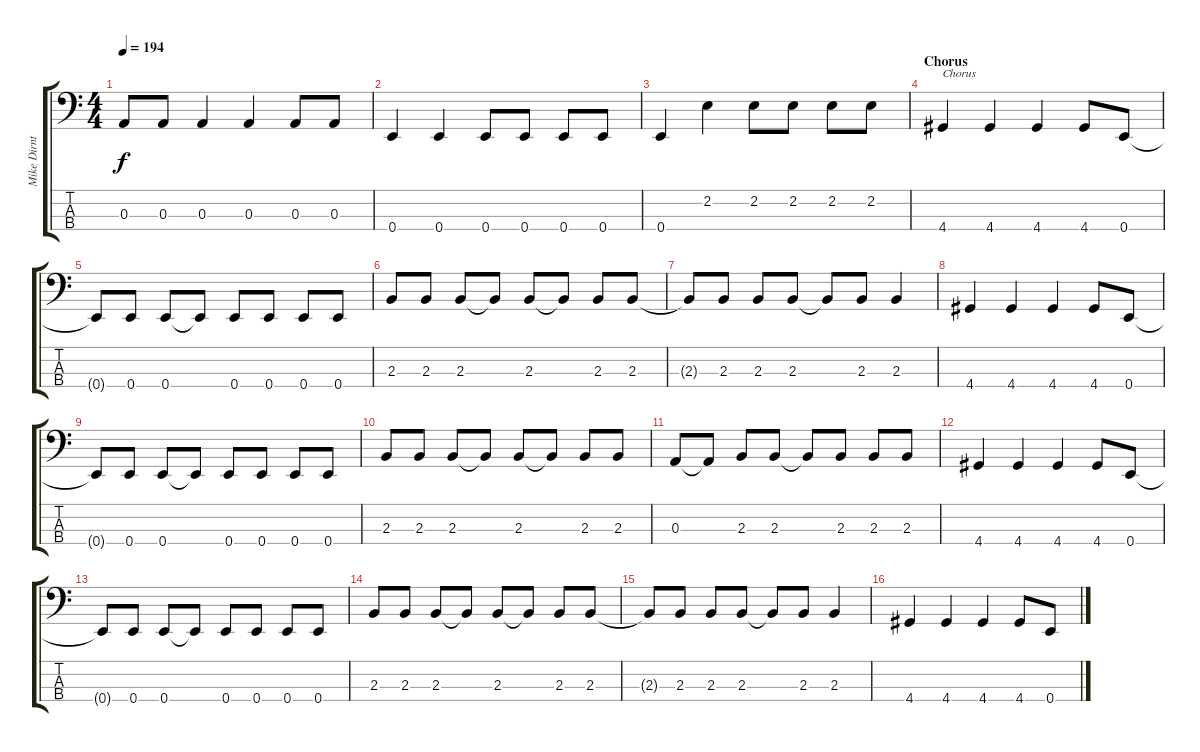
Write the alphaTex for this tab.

\track ("Mike Dirnt (Bass)" "Mike Dirnt") {instrument electricbasspick}
\staff {score tabs}
\tuning (G2 D2 A1 E1) {hide}
\ts (4 4)
\tempo 194
\clef f4
\ks c
0.3{t}.8{dy f} 0.3.8 0.3.4 0.3.4 0.3.8 0.3.8 |
0.4.4 0.4.4 0.4.8 0.4.8 0.4.8 0.4.8 |
0.4.4 2.2.4 2.2.8 2.2.8 2.2.8 2.2.8 |
\section ("" "Chorus")
4.4.4{txt "Chorus"} 4.4.4 4.4.4 4.4.8 0.4.8 |
0.4{t}.8 0.4.8 0.4.8 0.4{t}.8 0.4.8 0.4.8 0.4.8 0.4.8 |
2.3.8 2.3.8 2.3.8 2.3{t}.8 2.3.8 2.3{t}.8 2.3.8 2.3.8 |
2.3{t}.8 2.3.8 2.3.8 2.3.8 2.3{t}.8 2.3.8 2.3.4 |
4.4.4 4.4.4 4.4.4 4.4.8 0.4.8 |
0.4{t}.8 0.4.8 0.4.8 0.4{t}.8 0.4.8 0.4.8 0.4.8 0.4.8 |
2.3.8 2.3.8 2.3.8 2.3{t}.8 2.3.8 2.3{t}.8 2.3.8 2.3.8 |
0.3.8 0.3{t}.8 2.3.8 2.3.8 2.3{t}.8 2.3.8 2.3.8 2.3.8 |
4.4.4 4.4.4 4.4.4 4.4.8 0.4.8 |
0.4{t}.8 0.4.8 0.4.8 0.4{t}.8 0.4.8 0.4.8 0.4.8 0.4.8 |
2.3.8 2.3.8 2.3.8 2.3{t}.8 2.3.8 2.3{t}.8 2.3.8 2.3.8 |
2.3{t}.8 2.3.8 2.3.8 2.3.8 2.3{t}.8 2.3.8 2.3.4 |
4.4.4 4.4.4 4.4.4 4.4.8 0.4.8
